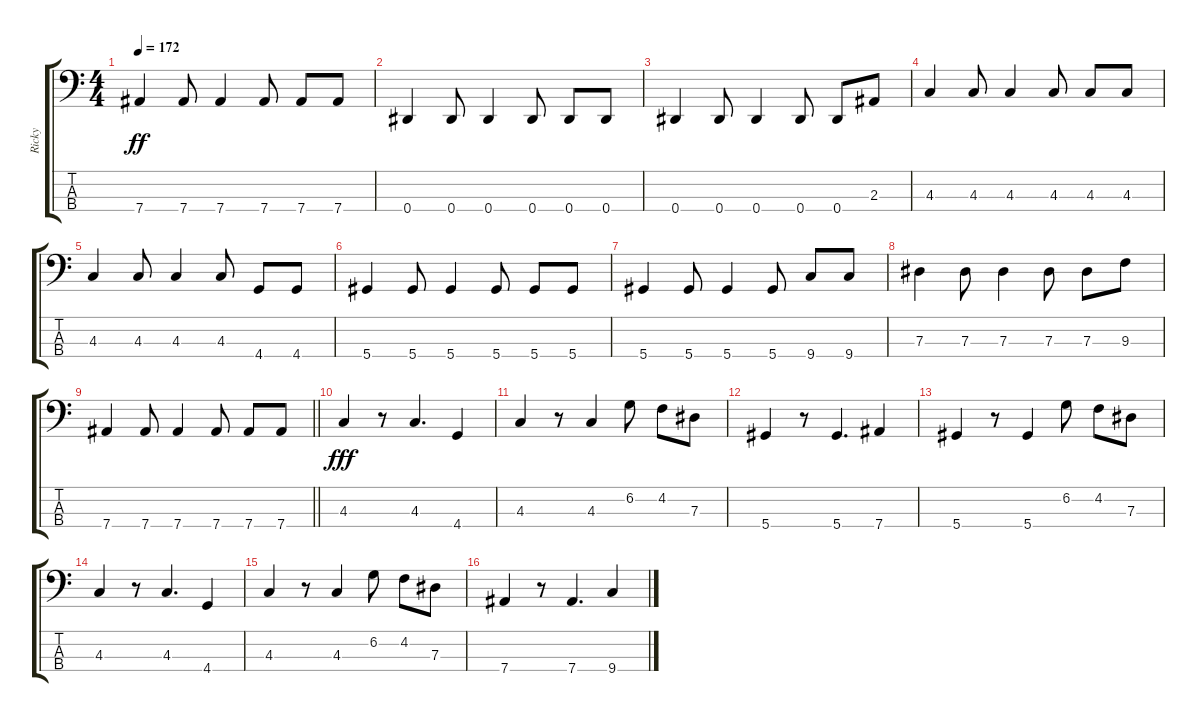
\track ("Ricky" "Ricky") {instrument electricbasspick}
\staff {score tabs}
\tuning (Gb2 Db2 Ab1 Eb1) {hide}
\ts (4 4)
\tempo 172
\clef f4
\ks c
7.4.4{dy ff} 7.4.8 7.4.4 7.4.8 7.4.8 7.4.8 |
0.4.4 0.4.8 0.4.4 0.4.8 0.4.8 0.4.8 |
0.4.4 0.4.8 0.4.4 0.4.8 0.4.8 2.3.8 |
4.3.4 4.3.8 4.3.4 4.3.8 4.3.8 4.3.8 |
4.3.4 4.3.8 4.3.4 4.3.8 4.4.8 4.4.8 |
5.4.4 5.4.8 5.4.4 5.4.8 5.4.8 5.4.8 |
5.4.4 5.4.8 5.4.4 5.4.8 9.4.8 9.4.8 |
7.3.4 7.3.8 7.3.4 7.3.8 7.3.8 9.3.8 |
\barLineRight lightlight
7.4.4 7.4.8 7.4.4 7.4.8 7.4.8 7.4.8 |
4.3.4{dy fff} r.8 4.3.4{d} 4.4.4 |
4.3.4 r.8 4.3.4 6.2.8 4.2.8 7.3.8 |
5.4.4 r.8 5.4.4{d} 7.4.4 |
5.4.4 r.8 5.4.4 6.2.8 4.2.8 7.3.8 |
4.3.4 r.8 4.3.4{d} 4.4.4 |
4.3.4 r.8 4.3.4 6.2.8 4.2.8 7.3.8 |
7.4.4 r.8 7.4.4{d} 9.4.4
